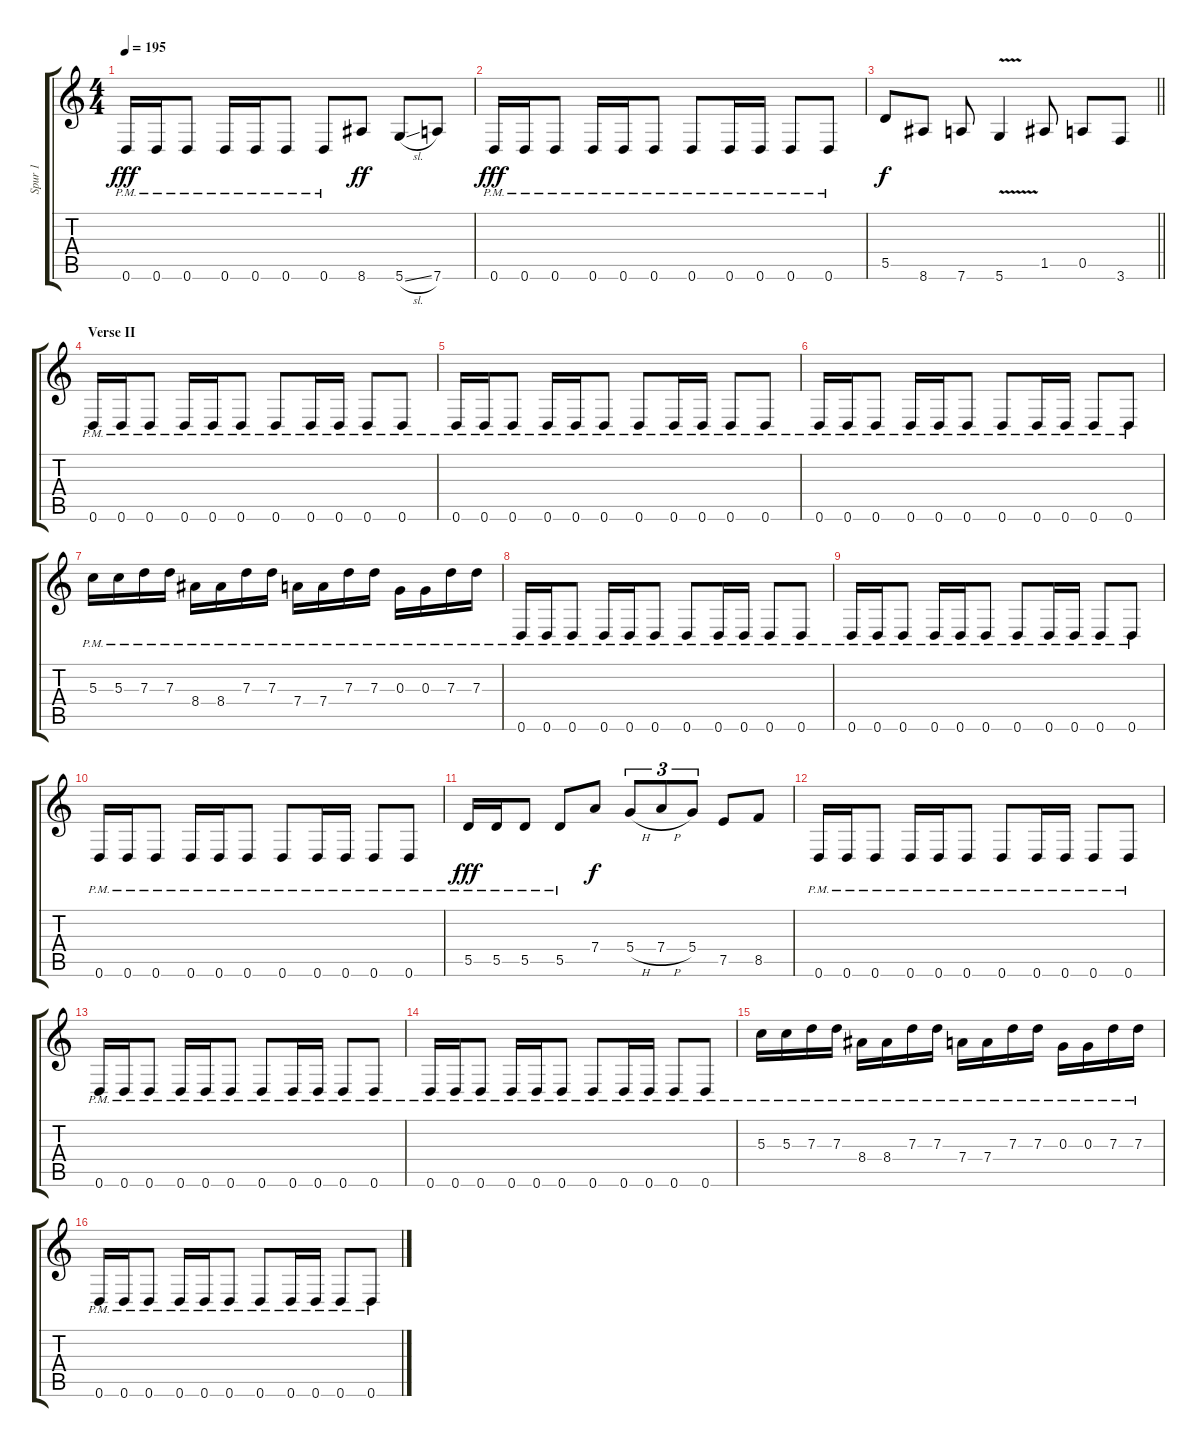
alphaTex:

\track ("Spur 1" "Spur 1") {instrument distortionguitar}
\staff {score tabs}
\tuning (E4 B3 G3 D3 A2 D2) {hide}
\ts (4 4)
\tempo 195
\clef g2
\ks c
0.6{pm}.16{dy fff} 0.6{pm}.16 0.6{pm}.8 0.6{pm}.16 0.6{pm}.16 0.6{pm}.8 0.6{pm}.8 8.6.8{dy ff} 5.6{sl}.8 7.6.8 |
0.6{pm}.16{dy fff} 0.6{pm}.16 0.6{pm}.8 0.6{pm}.16 0.6{pm}.16 0.6{pm}.8 0.6{pm}.8 0.6{pm}.16 0.6{pm}.16 0.6{pm}.8 0.6{pm}.8 |
\barLineRight lightlight
5.5.8{dy f} 8.6.8 7.6.8 5.6{v}.4 1.5.8 0.5.8 3.6.8 |
\section ("" "Verse II")
0.6{pm}.16 0.6{pm}.16 0.6{pm}.8 0.6{pm}.16 0.6{pm}.16 0.6{pm}.8 0.6{pm}.8 0.6{pm}.16 0.6{pm}.16 0.6{pm}.8 0.6{pm}.8 |
0.6{pm}.16 0.6{pm}.16 0.6{pm}.8 0.6{pm}.16 0.6{pm}.16 0.6{pm}.8 0.6{pm}.8 0.6{pm}.16 0.6{pm}.16 0.6{pm}.8 0.6{pm}.8 |
0.6{pm}.16 0.6{pm}.16 0.6{pm}.8 0.6{pm}.16 0.6{pm}.16 0.6{pm}.8 0.6{pm}.8 0.6{pm}.16 0.6{pm}.16 0.6{pm}.8 0.6{pm}.8 |
5.3{pm}.16 5.3{pm}.16 7.3{pm}.16 7.3{pm}.16 8.4{pm}.16 8.4{pm}.16 7.3{pm}.16 7.3{pm}.16 7.4{pm}.16 7.4{pm}.16 7.3{pm}.16 7.3{pm}.16 0.3{pm}.16 0.3{pm}.16 7.3{pm}.16 7.3{pm}.16 |
0.6{pm}.16 0.6{pm}.16 0.6{pm}.8 0.6{pm}.16 0.6{pm}.16 0.6{pm}.8 0.6{pm}.8 0.6{pm}.16 0.6{pm}.16 0.6{pm}.8 0.6{pm}.8 |
0.6{pm}.16 0.6{pm}.16 0.6{pm}.8 0.6{pm}.16 0.6{pm}.16 0.6{pm}.8 0.6{pm}.8 0.6{pm}.16 0.6{pm}.16 0.6{pm}.8 0.6{pm}.8 |
0.6{pm}.16 0.6{pm}.16 0.6{pm}.8 0.6{pm}.16 0.6{pm}.16 0.6{pm}.8 0.6{pm}.8 0.6{pm}.16 0.6{pm}.16 0.6{pm}.8 0.6{pm}.8 |
5.5{pm}.16{dy fff} 5.5{pm}.16 5.5{pm}.8 5.5{pm}.8 7.4.8{dy f} 5.4{h}.8{tu (3 2)} 7.4{h}.8{tu (3 2)} 5.4.8{tu (3 2)} 7.5.8 8.5.8 |
0.6{pm}.16 0.6{pm}.16 0.6{pm}.8 0.6{pm}.16 0.6{pm}.16 0.6{pm}.8 0.6{pm}.8 0.6{pm}.16 0.6{pm}.16 0.6{pm}.8 0.6{pm}.8 |
0.6{pm}.16 0.6{pm}.16 0.6{pm}.8 0.6{pm}.16 0.6{pm}.16 0.6{pm}.8 0.6{pm}.8 0.6{pm}.16 0.6{pm}.16 0.6{pm}.8 0.6{pm}.8 |
0.6{pm}.16 0.6{pm}.16 0.6{pm}.8 0.6{pm}.16 0.6{pm}.16 0.6{pm}.8 0.6{pm}.8 0.6{pm}.16 0.6{pm}.16 0.6{pm}.8 0.6{pm}.8 |
5.3{pm}.16 5.3{pm}.16 7.3{pm}.16 7.3{pm}.16 8.4{pm}.16 8.4{pm}.16 7.3{pm}.16 7.3{pm}.16 7.4{pm}.16 7.4{pm}.16 7.3{pm}.16 7.3{pm}.16 0.3{pm}.16 0.3{pm}.16 7.3{pm}.16 7.3{pm}.16 |
0.6{pm}.16 0.6{pm}.16 0.6{pm}.8 0.6{pm}.16 0.6{pm}.16 0.6{pm}.8 0.6{pm}.8 0.6{pm}.16 0.6{pm}.16 0.6{pm}.8 0.6{pm}.8
